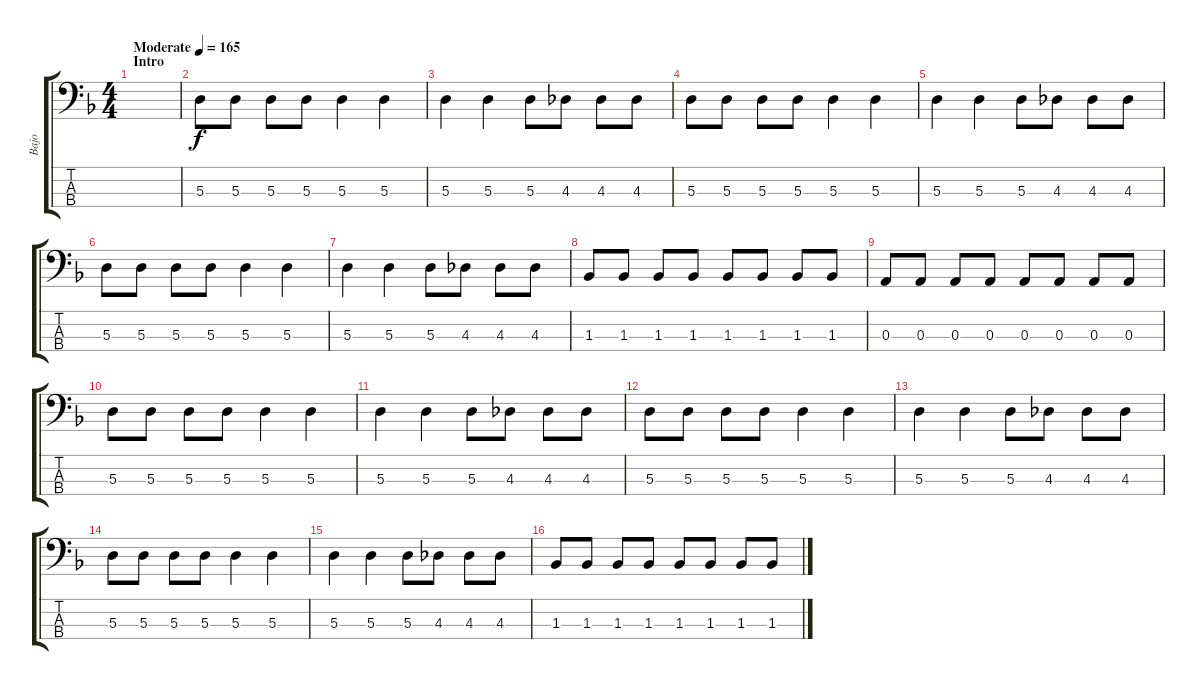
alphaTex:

\track ("Bajo" "Bajo") {instrument electricbassfinger}
\staff {score tabs}
\tuning (G2 D2 A1 E1) {hide}
\ts (4 4)
\section ("" "Intro")
\tempo (165 "Moderate")
\clef f4
\ks f
|
5.3.8 5.3.8 5.3.8 5.3.8 5.3.4 5.3.4 |
5.3.4 5.3.4 5.3.8 4.3.8 4.3.8 4.3.8 |
5.3.8 5.3.8 5.3.8 5.3.8 5.3.4 5.3.4 |
5.3.4 5.3.4 5.3.8 4.3.8 4.3.8 4.3.8 |
5.3.8 5.3.8 5.3.8 5.3.8 5.3.4 5.3.4 |
5.3.4 5.3.4 5.3.8 4.3.8 4.3.8 4.3.8 |
1.3.8 1.3.8 1.3.8 1.3.8 1.3.8 1.3.8 1.3.8 1.3.8 |
0.3.8 0.3.8 0.3.8 0.3.8 0.3.8 0.3.8 0.3.8 0.3.8 |
5.3.8 5.3.8 5.3.8 5.3.8 5.3.4 5.3.4 |
5.3.4 5.3.4 5.3.8 4.3.8 4.3.8 4.3.8 |
5.3.8 5.3.8 5.3.8 5.3.8 5.3.4 5.3.4 |
5.3.4 5.3.4 5.3.8 4.3.8 4.3.8 4.3.8 |
5.3.8 5.3.8 5.3.8 5.3.8 5.3.4 5.3.4 |
5.3.4 5.3.4 5.3.8 4.3.8 4.3.8 4.3.8 |
1.3.8 1.3.8 1.3.8 1.3.8 1.3.8 1.3.8 1.3.8 1.3.8
